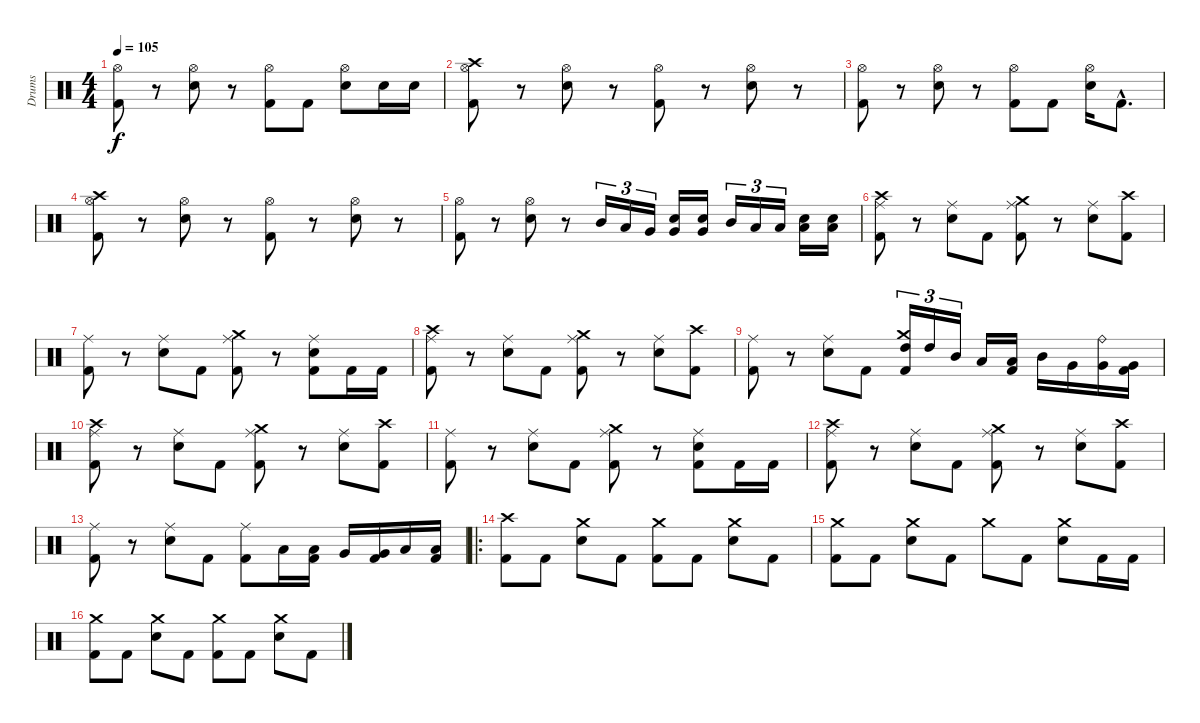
\track ("Drums" "Drums") {instrument percussion}
\staff {score}
\articulation defaults
\ts (4 4)
\tempo 105
\clef neutral
\ks c
("Hi-Hat (open)" "Kick (hit) 2").8{dy f} r.8 ("Hi-Hat (open)" "Snare (hit) 2").8 r.8 ("Hi-Hat (open)" "Kick (hit) 2").8 "Kick (hit) 2".8 ("Hi-Hat (open)" "Snare (hit) 2").8 "Snare (hit) 2".16 "Snare (hit) 2".16 |
("Crash high (hit)" "Hi-Hat (open)" "Kick (hit) 2").8 r.8 ("Hi-Hat (open)" "Snare (hit) 2").8 r.8 ("Hi-Hat (open)" "Kick (hit) 2").8 r.8 ("Hi-Hat (open)" "Snare (hit) 2").8 r.8 |
("Hi-Hat (open)" "Kick (hit) 2").8 r.8 ("Hi-Hat (open)" "Snare (hit) 2").8 r.8 ("Hi-Hat (open)" "Kick (hit) 2").8 "Kick (hit) 2".8 ("Hi-Hat (open)" "Snare (hit) 2").16 "Kick (hit) 2"{hac}.8{d} |
("Crash high (hit)" "Hi-Hat (open)" "Kick (hit) 2").8 r.8 ("Hi-Hat (open)" "Snare (hit) 2").8 r.8 ("Hi-Hat (open)" "Kick (hit) 2").8 r.8 ("Hi-Hat (open)" "Snare (hit) 2").8 r.8 |
("Hi-Hat (open)" "Kick (hit) 2").8 r.8 ("Hi-Hat (open)" "Snare (hit) 2").8 r.8 "Mid Tom (hit)".16{tu (3 2)} "Low Tom (hit)".16{tu (3 2)} "Very Low Tom (hit)".16{tu (3 2)} ("Snare (hit) 2" "Very Low Tom (hit)").16 ("Snare (hit) 2" "Very Low Tom (hit)").16 "Mid Tom (hit)".16{tu (3 2)} "Low Tom (hit)".16{tu (3 2)} "Low Floor Tom (hit)".16{tu (3 2)} ("Snare (hit) 2" "Low Floor Tom (hit)").16 ("Snare (hit) 2" "Low Floor Tom (hit)").16 |
("Crash high (hit)" "Ride (middle)" "Kick (hit) 2").8 r.8 ("Ride (middle)" "Snare (hit) 2").8 "Kick (hit) 2".8 ("Crash medium (hit)" "Ride (middle)" "Kick (hit) 2").8 r.8 ("Ride (middle)" "Snare (hit) 2").8 ("Crash high (hit)" "Kick (hit) 2").8 |
("Ride (middle)" "Kick (hit) 2").8 r.8 ("Ride (middle)" "Snare (hit) 2").8 "Kick (hit) 2".8 ("Crash medium (hit)" "Ride (middle)" "Kick (hit) 2").8 r.8 ("Ride (middle)" "Snare (hit) 2" "Kick (hit) 2").8 "Kick (hit) 2".16 "Kick (hit) 2".16 |
("Crash high (hit)" "Ride (middle)" "Kick (hit) 2").8 r.8 ("Ride (middle)" "Snare (hit) 2").8 "Kick (hit) 2".8 ("Crash medium (hit)" "Ride (middle)" "Kick (hit) 2").8 r.8 ("Ride (middle)" "Snare (hit) 2").8 ("Crash high (hit)" "Kick (hit) 2").8 |
("Ride (middle)" "Kick (hit) 2").8 r.8 ("Ride (middle)" "Snare (hit) 2").8 "Kick (hit) 2".8 ("Crash medium (hit)" "High Tom (hit)" "Kick (hit) 2").16{tu (3 2)} "High Tom (hit)".16{tu (3 2)} "Mid Tom (hit)".16{tu (3 2)} "Low Tom (hit)".16 ("Low Tom (hit)" "Kick (hit) 2").16 "Mid Tom (hit)".16 "Very Low Tom (hit)".16 ("Ride (bell)" "Very Low Tom (hit)").16 ("Very Low Tom (hit)" "Kick (hit) 2").16 |
("Crash high (hit)" "Ride (middle)" "Kick (hit) 2").8 r.8 ("Ride (middle)" "Snare (hit) 2").8 "Kick (hit) 2".8 ("Crash medium (hit)" "Ride (middle)" "Kick (hit) 2").8 r.8 ("Ride (middle)" "Snare (hit) 2").8 ("Crash high (hit)" "Kick (hit) 2").8 |
("Ride (middle)" "Kick (hit) 2").8 r.8 ("Ride (middle)" "Snare (hit) 2").8 "Kick (hit) 2".8 ("Crash medium (hit)" "Ride (middle)" "Kick (hit) 2").8 r.8 ("Ride (middle)" "Snare (hit) 2" "Kick (hit) 2").8 "Kick (hit) 2".16 "Kick (hit) 2".16 |
("Crash high (hit)" "Ride (middle)" "Kick (hit) 2").8 r.8 ("Ride (middle)" "Snare (hit) 2").8 "Kick (hit) 2".8 ("Crash medium (hit)" "Ride (middle)" "Kick (hit) 2").8 r.8 ("Ride (middle)" "Snare (hit) 2").8 ("Crash high (hit)" "Kick (hit) 2").8 |
("Ride (middle)" "Kick (hit) 2").8 r.8 ("Ride (middle)" "Snare (hit) 2").8 "Kick (hit) 2".8 ("Ride (middle)" "Kick (hit) 2").8 "Low Tom (hit)".16 ("Low Tom (hit)" "Kick (hit) 2").16 "Very Low Tom (hit)".16 ("Very Low Tom (hit)" "Kick (hit) 2").16 "Low Floor Tom (hit)".16 ("Low Floor Tom (hit)" "Kick (hit) 2").16 |
\ro
("Crash high (hit)" "Kick (hit) 2").8 "Kick (hit) 2".8 ("Crash medium (hit)" "Snare (hit) 2").8 "Kick (hit) 2".8 ("Crash medium (hit)" "Kick (hit) 2").8 "Kick (hit) 2".8 ("Crash medium (hit)" "Snare (hit) 2").8 "Kick (hit) 2".8 |
("Crash medium (hit)" "Kick (hit) 2").8 "Kick (hit) 2".8 ("Crash medium (hit)" "Snare (hit) 2").8 "Kick (hit) 2".8 "Crash medium (hit)".8 "Kick (hit) 2".8 ("Crash medium (hit)" "Snare (hit) 2").8 "Kick (hit) 2".16 "Kick (hit) 2".16 |
("Crash medium (hit)" "Kick (hit) 2").8 "Kick (hit) 2".8 ("Crash medium (hit)" "Snare (hit) 2").8 "Kick (hit) 2".8 ("Crash medium (hit)" "Kick (hit) 2").8 "Kick (hit) 2".8 ("Crash medium (hit)" "Snare (hit) 2").8 "Kick (hit) 2".8
